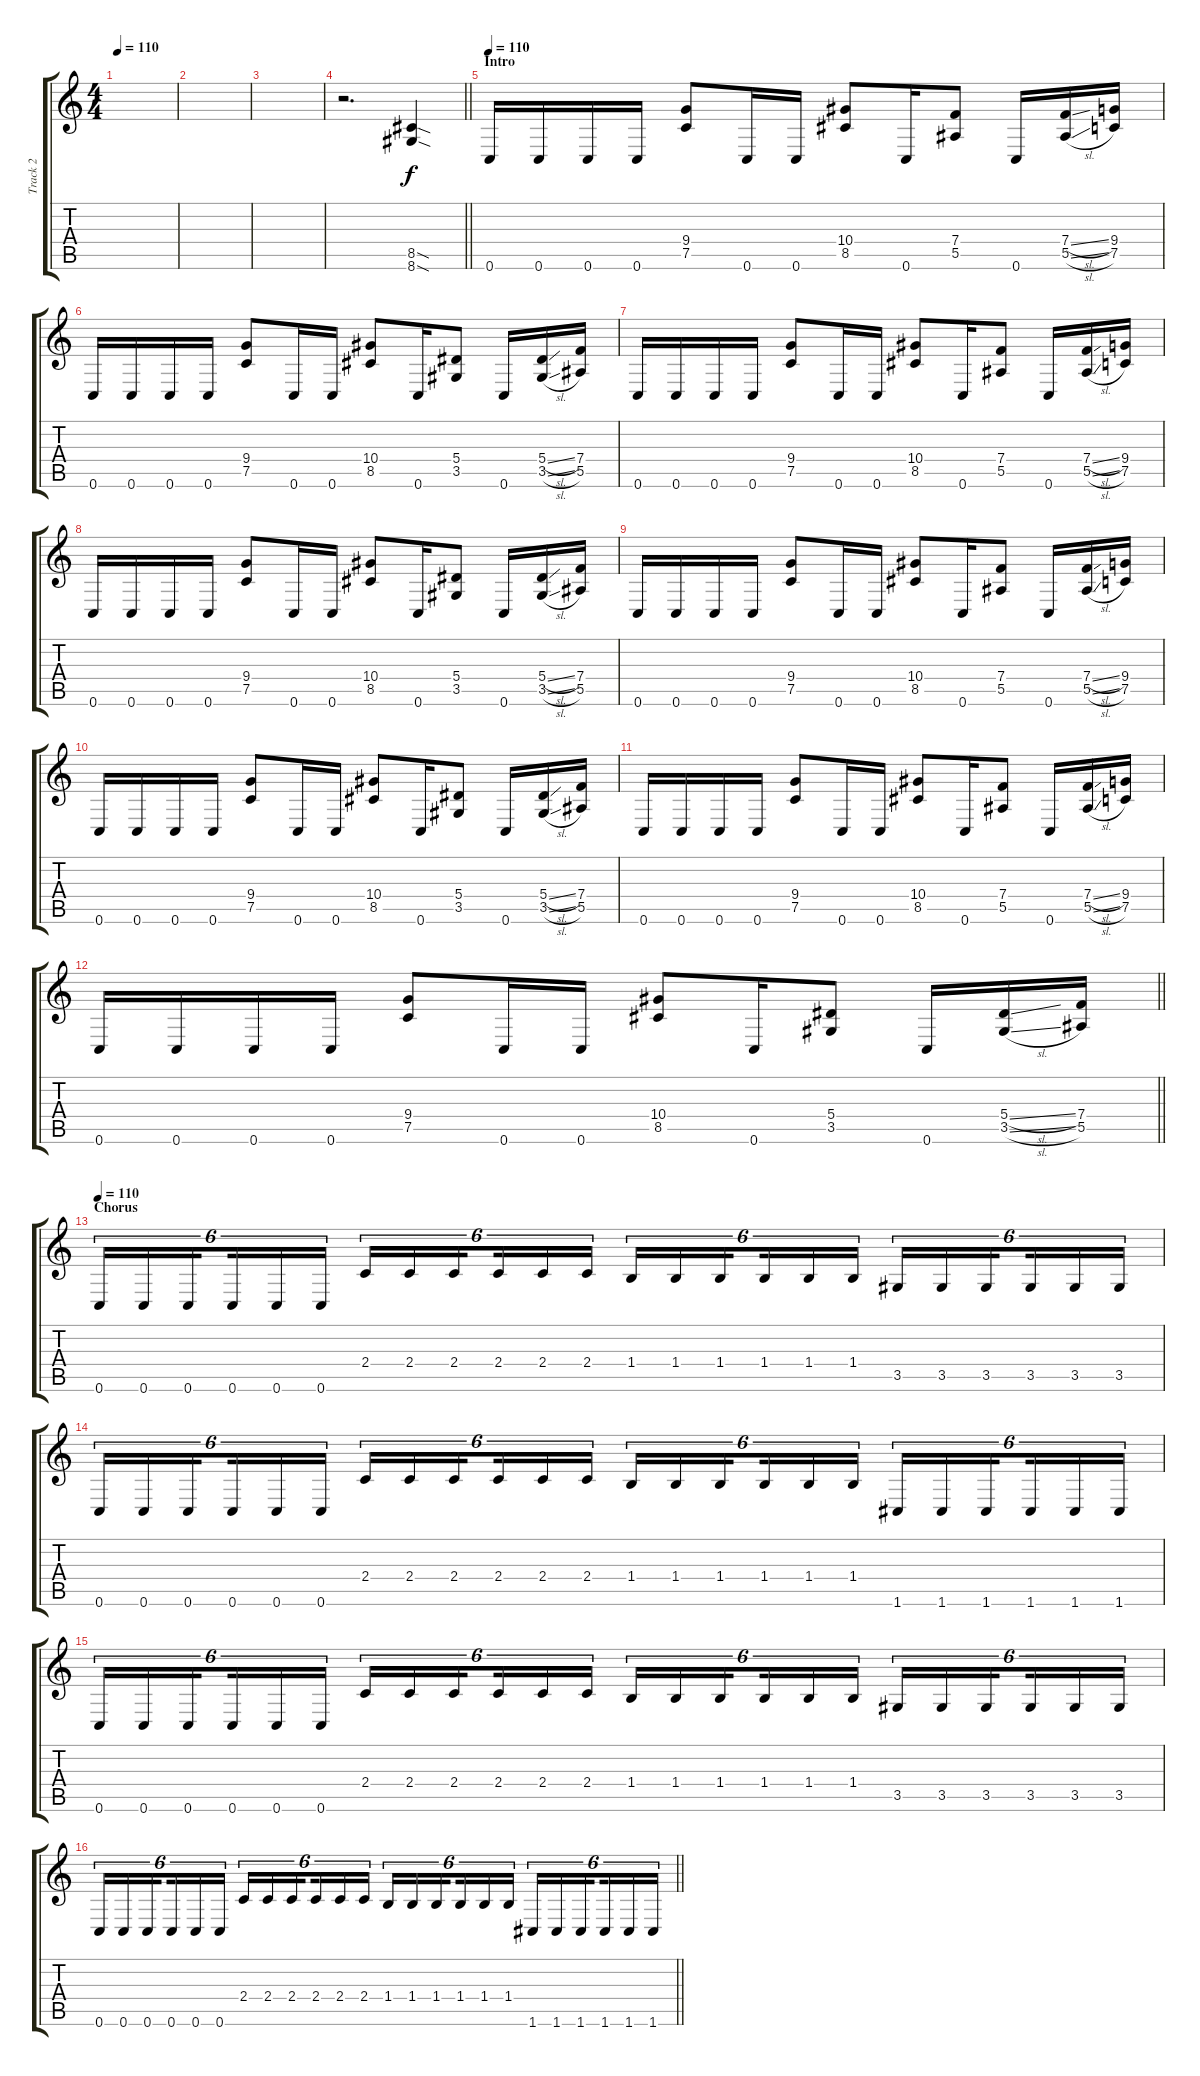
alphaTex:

\track ("Track 2" "Track 2") {instrument distortionguitar}
\staff {score tabs}
\tuning (C4 G3 Eb3 Bb2 F2 C2) {hide}
\ts (4 4)
\tempo 110
\clef g2
\ks c
|
|
|
\barLineRight lightlight
r.2{d} (8.5{sod} 8.6{sod}).4 |
\section ("" "Intro")
\tempo 110
0.6.16 0.6.16 0.6.16 0.6.16 (9.4 7.5).8 0.6.16 0.6.16 (10.4 8.5).8 0.6.16 (7.4 5.5).8 0.6.16 (7.4{sl} 5.5{sl}).16 (9.4 7.5).16 |
0.6.16 0.6.16 0.6.16 0.6.16 (9.4 7.5).8 0.6.16 0.6.16 (10.4 8.5).8 0.6.16 (5.4 3.5).8 0.6.16 (5.4{sl} 3.5{sl}).16 (7.4 5.5).16 |
0.6.16 0.6.16 0.6.16 0.6.16 (9.4 7.5).8 0.6.16 0.6.16 (10.4 8.5).8 0.6.16 (7.4 5.5).8 0.6.16 (7.4{sl} 5.5{sl}).16 (9.4 7.5).16 |
0.6.16 0.6.16 0.6.16 0.6.16 (9.4 7.5).8 0.6.16 0.6.16 (10.4 8.5).8 0.6.16 (5.4 3.5).8 0.6.16 (5.4{sl} 3.5{sl}).16 (7.4 5.5).16 |
0.6.16 0.6.16 0.6.16 0.6.16 (9.4 7.5).8 0.6.16 0.6.16 (10.4 8.5).8 0.6.16 (7.4 5.5).8 0.6.16 (7.4{sl} 5.5{sl}).16 (9.4 7.5).16 |
0.6.16 0.6.16 0.6.16 0.6.16 (9.4 7.5).8 0.6.16 0.6.16 (10.4 8.5).8 0.6.16 (5.4 3.5).8 0.6.16 (5.4{sl} 3.5{sl}).16 (7.4 5.5).16 |
0.6.16 0.6.16 0.6.16 0.6.16 (9.4 7.5).8 0.6.16 0.6.16 (10.4 8.5).8 0.6.16 (7.4 5.5).8 0.6.16 (7.4{sl} 5.5{sl}).16 (9.4 7.5).16 |
\barLineRight lightlight
0.6.16 0.6.16 0.6.16 0.6.16 (9.4 7.5).8 0.6.16 0.6.16 (10.4 8.5).8 0.6.16 (5.4 3.5).8 0.6.16 (5.4{sl} 3.5{sl}).16 (7.4 5.5).16 |
\section ("" "Chorus")
\tempo 110
0.6.16{tu (6 4)} 0.6.16{tu (6 4)} 0.6.16{tu (6 4) beam splitsecondary} 0.6.16{tu (6 4)} 0.6.16{tu (6 4)} 0.6.16{tu (6 4)} 2.4.16{tu (6 4)} 2.4.16{tu (6 4)} 2.4.16{tu (6 4) beam splitsecondary} 2.4.16{tu (6 4)} 2.4.16{tu (6 4)} 2.4.16{tu (6 4)} 1.4.16{tu (6 4)} 1.4.16{tu (6 4)} 1.4.16{tu (6 4) beam splitsecondary} 1.4.16{tu (6 4)} 1.4.16{tu (6 4)} 1.4.16{tu (6 4)} 3.5.16{tu (6 4)} 3.5.16{tu (6 4)} 3.5.16{tu (6 4) beam splitsecondary} 3.5.16{tu (6 4)} 3.5.16{tu (6 4)} 3.5.16{tu (6 4)} |
0.6.16{tu (6 4)} 0.6.16{tu (6 4)} 0.6.16{tu (6 4) beam splitsecondary} 0.6.16{tu (6 4)} 0.6.16{tu (6 4)} 0.6.16{tu (6 4)} 2.4.16{tu (6 4)} 2.4.16{tu (6 4)} 2.4.16{tu (6 4) beam splitsecondary} 2.4.16{tu (6 4)} 2.4.16{tu (6 4)} 2.4.16{tu (6 4)} 1.4.16{tu (6 4)} 1.4.16{tu (6 4)} 1.4.16{tu (6 4) beam splitsecondary} 1.4.16{tu (6 4)} 1.4.16{tu (6 4)} 1.4.16{tu (6 4)} 1.6.16{tu (6 4)} 1.6.16{tu (6 4)} 1.6.16{tu (6 4) beam splitsecondary} 1.6.16{tu (6 4)} 1.6.16{tu (6 4)} 1.6.16{tu (6 4)} |
0.6.16{tu (6 4)} 0.6.16{tu (6 4)} 0.6.16{tu (6 4) beam splitsecondary} 0.6.16{tu (6 4)} 0.6.16{tu (6 4)} 0.6.16{tu (6 4)} 2.4.16{tu (6 4)} 2.4.16{tu (6 4)} 2.4.16{tu (6 4) beam splitsecondary} 2.4.16{tu (6 4)} 2.4.16{tu (6 4)} 2.4.16{tu (6 4)} 1.4.16{tu (6 4)} 1.4.16{tu (6 4)} 1.4.16{tu (6 4) beam splitsecondary} 1.4.16{tu (6 4)} 1.4.16{tu (6 4)} 1.4.16{tu (6 4)} 3.5.16{tu (6 4)} 3.5.16{tu (6 4)} 3.5.16{tu (6 4) beam splitsecondary} 3.5.16{tu (6 4)} 3.5.16{tu (6 4)} 3.5.16{tu (6 4)} |
\barLineRight lightlight
0.6.16{tu (6 4)} 0.6.16{tu (6 4)} 0.6.16{tu (6 4) beam splitsecondary} 0.6.16{tu (6 4)} 0.6.16{tu (6 4)} 0.6.16{tu (6 4)} 2.4.16{tu (6 4)} 2.4.16{tu (6 4)} 2.4.16{tu (6 4) beam splitsecondary} 2.4.16{tu (6 4)} 2.4.16{tu (6 4)} 2.4.16{tu (6 4)} 1.4.16{tu (6 4)} 1.4.16{tu (6 4)} 1.4.16{tu (6 4) beam splitsecondary} 1.4.16{tu (6 4)} 1.4.16{tu (6 4)} 1.4.16{tu (6 4)} 1.6.16{tu (6 4)} 1.6.16{tu (6 4)} 1.6.16{tu (6 4) beam splitsecondary} 1.6.16{tu (6 4)} 1.6.16{tu (6 4)} 1.6.16{tu (6 4)}
